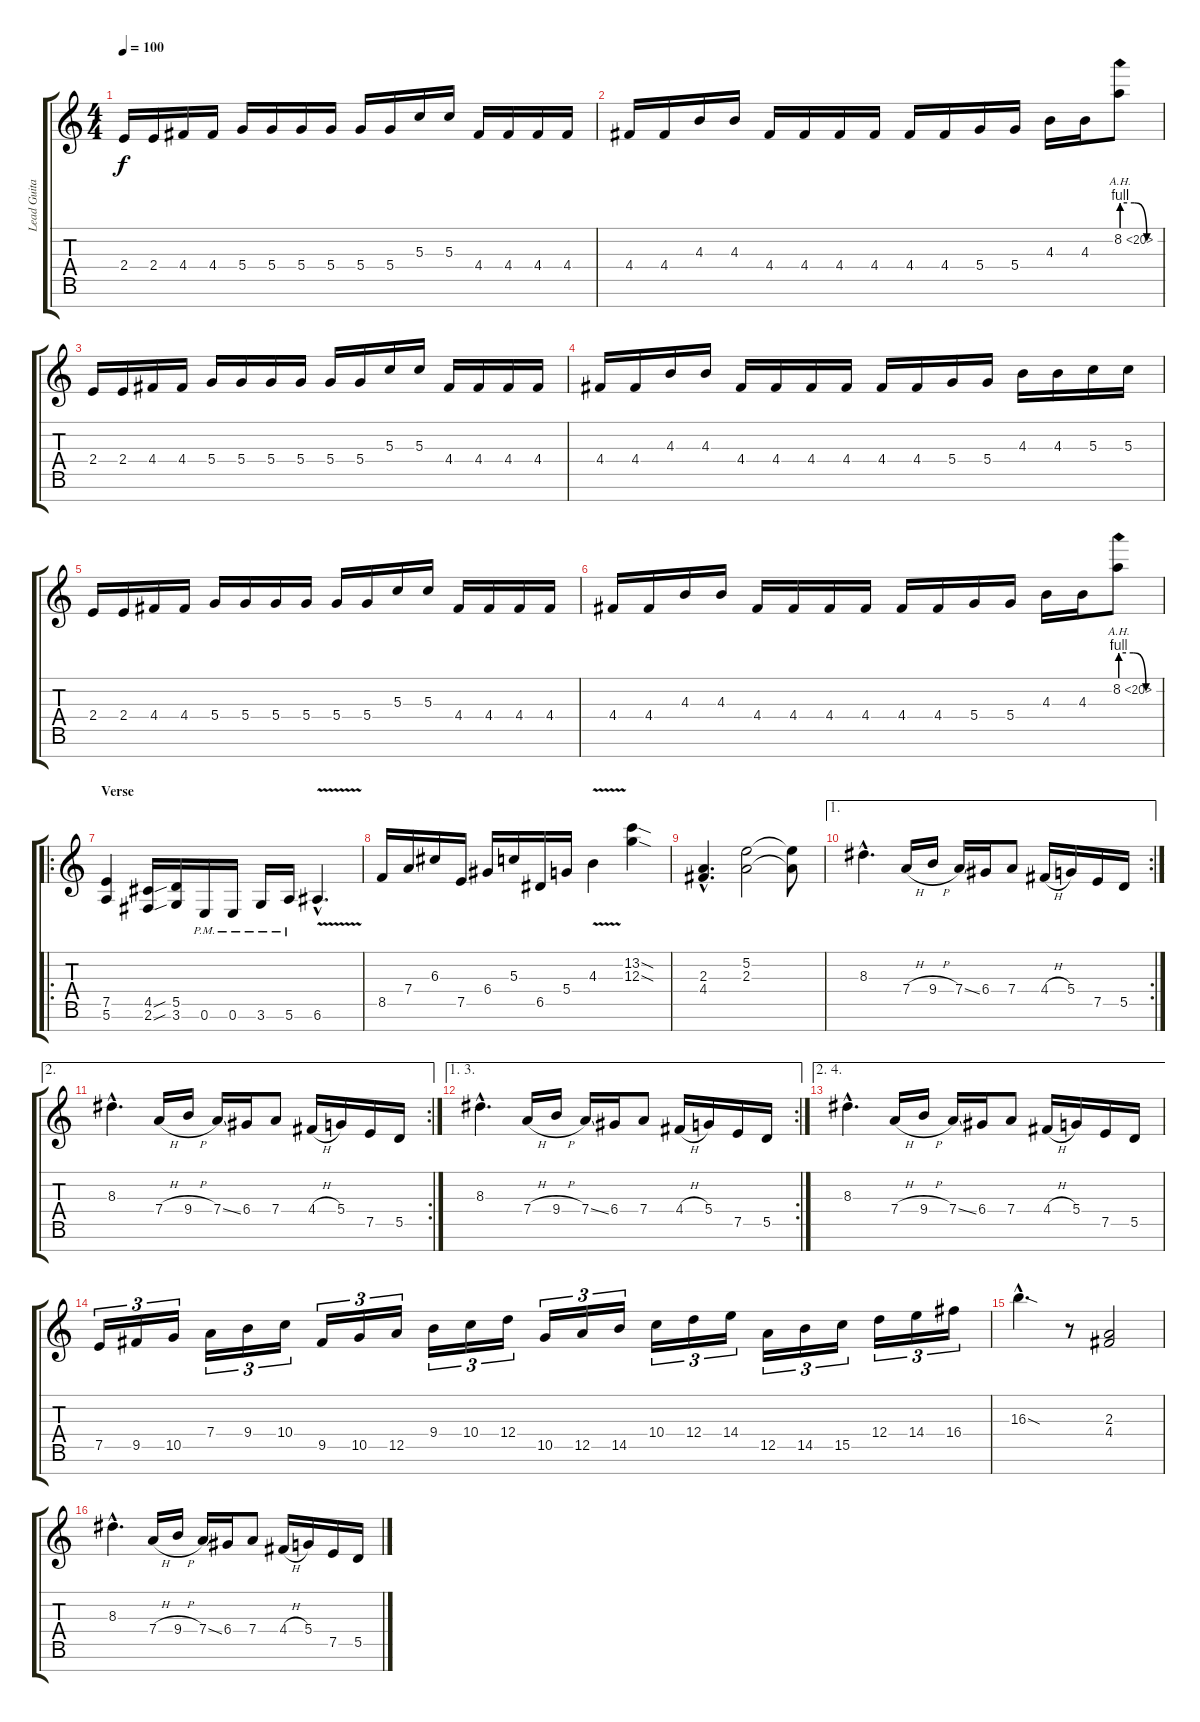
\track ("Lead Guitar" "Lead Guita") {instrument overdrivenguitar}
\staff {score tabs}
\tuning (E4 B3 G3 D3 A2 E2 B1) {hide}
\ts (4 4)
\tempo 100
\clef g2
\ks c
2.4.16{dy f} 2.4.16 4.4.16 4.4.16 5.4.16 5.4.16 5.4.16 5.4.16 5.4.16 5.4.16 5.3.16 5.3.16 4.4.16 4.4.16 4.4.16 4.4.16 |
4.4.16 4.4.16 4.3.16 4.3.16 4.4.16 4.4.16 4.4.16 4.4.16 4.4.16 4.4.16 5.4.16 5.4.16 4.3.16 4.3.16 8.2{be (custom 0 4 20 4 40 0 60 0) ah 12}.8 |
2.4.16 2.4.16 4.4.16 4.4.16 5.4.16 5.4.16 5.4.16 5.4.16 5.4.16 5.4.16 5.3.16 5.3.16 4.4.16 4.4.16 4.4.16 4.4.16 |
4.4.16 4.4.16 4.3.16 4.3.16 4.4.16 4.4.16 4.4.16 4.4.16 4.4.16 4.4.16 5.4.16 5.4.16 4.3.16 4.3.16 5.3.16 5.3.16 |
2.4.16 2.4.16 4.4.16 4.4.16 5.4.16 5.4.16 5.4.16 5.4.16 5.4.16 5.4.16 5.3.16 5.3.16 4.4.16 4.4.16 4.4.16 4.4.16 |
4.4.16 4.4.16 4.3.16 4.3.16 4.4.16 4.4.16 4.4.16 4.4.16 4.4.16 4.4.16 5.4.16 5.4.16 4.3.16 4.3.16 8.2{be (custom 0 4 20 4 40 0 60 0) ah 12}.8 |
\ro
\section ("" "Verse")
(7.5 5.6).4 (4.5{sou} 2.6{sou}).16 (5.5 3.6).16 0.6{pm}.16 0.6{pm}.16 3.6{pm}.16 5.6{pm}.16 6.6{v hac}.4{d} |
8.5.16 7.4.16 6.3.16 7.5.16 6.4.16 5.3.16 6.5.16 5.4.16 4.3{v}.4 (13.2{sod} 12.3{sod}).4 |
(2.3{hac} 4.4{hac}).4{d} (5.2 2.3).2 (5.2{t} 2.3{t}).8 |
\ae 1
\rc 2
8.3{hac}.4{d} 7.4{h}.16 9.4{h}.16 7.4{ss}.16 6.4.16 7.4.8 4.4{h}.16 5.4.16 7.5.16 5.5.16 |
\ae 2
\rc 2
8.3{hac}.4{d} 7.4{h}.16 9.4{h}.16 7.4{ss}.16 6.4.16 7.4.8 4.4{h}.16 5.4.16 7.5.16 5.5.16 |
\ae (1 3)
\rc 2
8.3{hac}.4{d} 7.4{h}.16 9.4{h}.16 7.4{ss}.16 6.4.16 7.4.8 4.4{h}.16 5.4.16 7.5.16 5.5.16 |
\ae (2 4)
8.3{hac}.4{d} 7.4{h}.16 9.4{h}.16 7.4{ss}.16 6.4.16 7.4.8 4.4{h}.16 5.4.16 7.5.16 5.5.16 |
7.5.16{tu (3 2)} 9.5.16{tu (3 2)} 10.5.16{tu (3 2)} 7.4.16{tu (3 2)} 9.4.16{tu (3 2)} 10.4.16{tu (3 2)} 9.5.16{tu (3 2)} 10.5.16{tu (3 2)} 12.5.16{tu (3 2)} 9.4.16{tu (3 2)} 10.4.16{tu (3 2)} 12.4.16{tu (3 2)} 10.5.16{tu (3 2)} 12.5.16{tu (3 2)} 14.5.16{tu (3 2)} 10.4.16{tu (3 2)} 12.4.16{tu (3 2)} 14.4.16{tu (3 2)} 12.5.16{tu (3 2)} 14.5.16{tu (3 2)} 15.5.16{tu (3 2)} 12.4.16{tu (3 2)} 14.4.16{tu (3 2)} 16.4.16{tu (3 2)} |
16.3{sod hac}.4{d} r.8 (2.3 4.4).2 |
8.3{hac}.4{d} 7.4{h}.16 9.4{h}.16 7.4{ss}.16 6.4.16 7.4.8 4.4{h}.16 5.4.16 7.5.16 5.5.16
